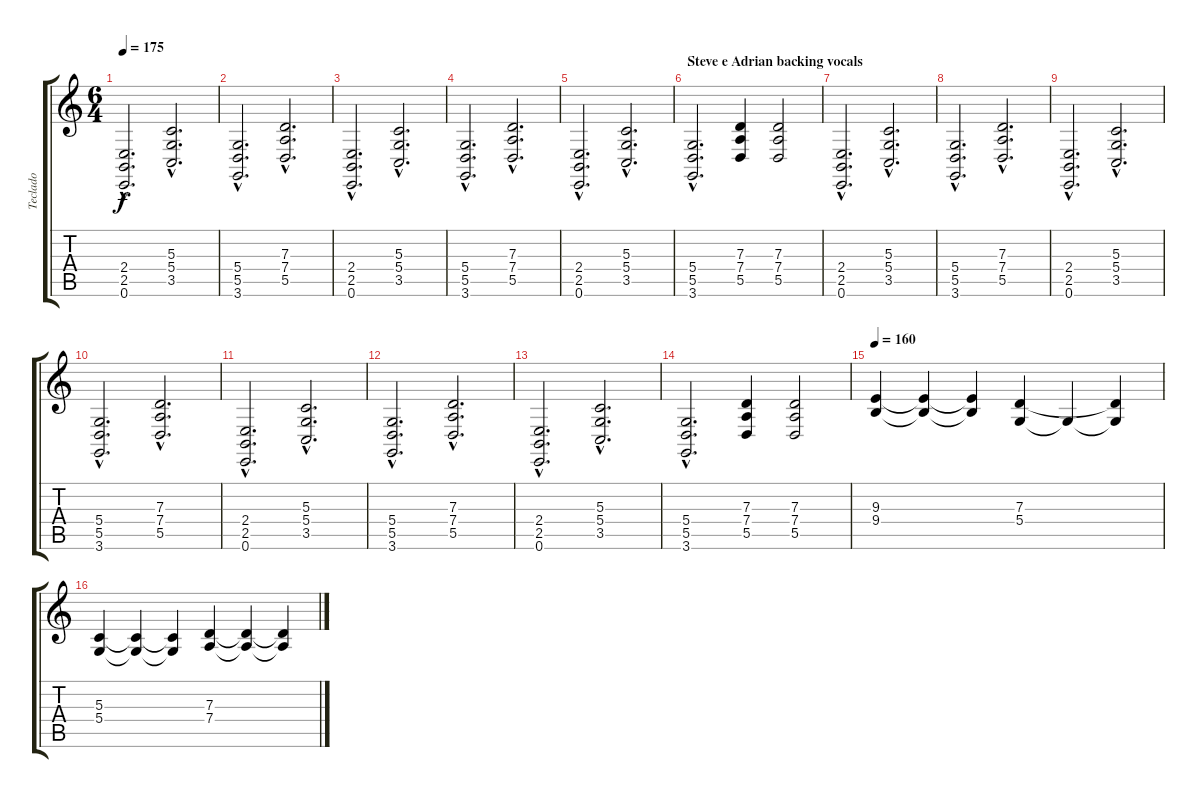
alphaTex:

\track ("Teclado" "Teclado") {instrument stringensemble1}
\staff {score tabs}
\tuning (E4 B3 G3 D3 A2 E2) {hide}
\ts (6 4)
\tempo 175
\clef g2
\ks c
(2.4{hac} 2.5{hac} 0.6{hac}).2{d dy f} (5.3{hac} 5.4{hac} 3.5{hac}).2{d} |
(5.4{hac} 5.5{hac} 3.6{hac}).2{d} (7.3{hac} 7.4{hac} 5.5{hac}).2{d} |
(2.4{hac} 2.5{hac} 0.6{hac}).2{d} (5.3{hac} 5.4{hac} 3.5{hac}).2{d} |
(5.4{hac} 5.5{hac} 3.6{hac}).2{d} (7.3{hac} 7.4{hac} 5.5{hac}).2{d} |
(2.4{hac} 2.5{hac} 0.6{hac}).2{d} (5.3{hac} 5.4{hac} 3.5{hac}).2{d} |
\section ("" "Steve e Adrian backing vocals")
(5.4{hac} 5.5{hac} 3.6{hac}).2{d} (7.3 7.4 5.5).4 (7.3 7.4 5.5).2 |
(2.4{hac} 2.5{hac} 0.6{hac}).2{d} (5.3{hac} 5.4{hac} 3.5{hac}).2{d} |
(5.4{hac} 5.5{hac} 3.6{hac}).2{d} (7.3{hac} 7.4{hac} 5.5{hac}).2{d} |
(2.4{hac} 2.5{hac} 0.6{hac}).2{d} (5.3{hac} 5.4{hac} 3.5{hac}).2{d} |
(5.4{hac} 5.5{hac} 3.6{hac}).2{d} (7.3{hac} 7.4{hac} 5.5{hac}).2{d} |
(2.4{hac} 2.5{hac} 0.6{hac}).2{d} (5.3{hac} 5.4{hac} 3.5{hac}).2{d} |
(5.4{hac} 5.5{hac} 3.6{hac}).2{d} (7.3{hac} 7.4{hac} 5.5{hac}).2{d} |
(2.4{hac} 2.5{hac} 0.6{hac}).2{d} (5.3{hac} 5.4{hac} 3.5{hac}).2{d} |
(5.4{hac} 5.5{hac} 3.6{hac}).2{d} (7.3 7.4 5.5).4 (7.3 7.4 5.5).2 |
\tempo 160
(9.3 9.4).4{volume 6} (9.3{t} 9.4{t}).4 (9.3{t} 9.4{t}).4 (7.3 5.4).4 5.4{t}.4 (7.3{t} 5.4{t}).4 |
(5.3 5.4).4 (5.3{t} 5.4{t}).4 (5.3{t} 5.4{t}).4 (7.3 7.4).4 (7.3{t} 7.4{t}).4 (7.3{t} 7.4{t}).4
